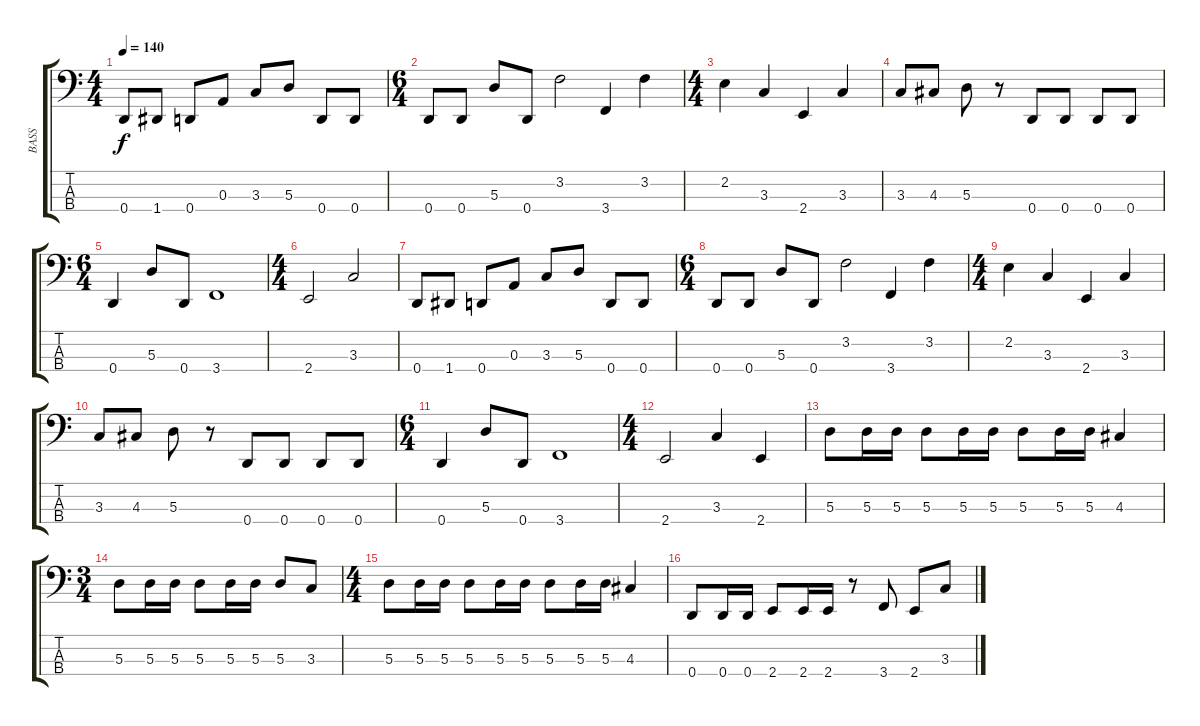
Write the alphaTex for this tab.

\track ("BASS" "BASS") {instrument electricbassfinger}
\staff {score tabs}
\tuning (G2 D2 A1 D1) {hide}
\ts (4 4)
\tempo 140
\clef f4
\ks c
0.4.8{dy f} 1.4.8 0.4.8 0.3.8 3.3.8 5.3.8 0.4.8 0.4.8 |
\ts (6 4)
0.4.8 0.4.8 5.3.8 0.4.8 3.2.2 3.4.4 3.2.4 |
\ts (4 4)
2.2.4 3.3.4 2.4.4 3.3.4 |
3.3.8 4.3.8 5.3.8 r.8 0.4.8 0.4.8 0.4.8 0.4.8 |
\ts (6 4)
0.4.4 5.3.8 0.4.8 3.4.1 |
\ts (4 4)
2.4.2 3.3.2 |
0.4.8 1.4.8 0.4.8 0.3.8 3.3.8 5.3.8 0.4.8 0.4.8 |
\ts (6 4)
0.4.8 0.4.8 5.3.8 0.4.8 3.2.2 3.4.4 3.2.4 |
\ts (4 4)
2.2.4 3.3.4 2.4.4 3.3.4 |
3.3.8 4.3.8 5.3.8 r.8 0.4.8 0.4.8 0.4.8 0.4.8 |
\ts (6 4)
0.4.4 5.3.8 0.4.8 3.4.1 |
\ts (4 4)
2.4.2 3.3.4 2.4.4 |
5.3.8 5.3.16 5.3.16 5.3.8 5.3.16 5.3.16 5.3.8 5.3.16 5.3.16 4.3.4 |
\ts (3 4)
5.3.8 5.3.16 5.3.16 5.3.8 5.3.16 5.3.16 5.3.8 3.3.8 |
\ts (4 4)
5.3.8 5.3.16 5.3.16 5.3.8 5.3.16 5.3.16 5.3.8 5.3.16 5.3.16 4.3.4 |
0.4.8 0.4.16 0.4.16 2.4.8 2.4.16 2.4.16 r.8 3.4.8 2.4.8 3.3.8
